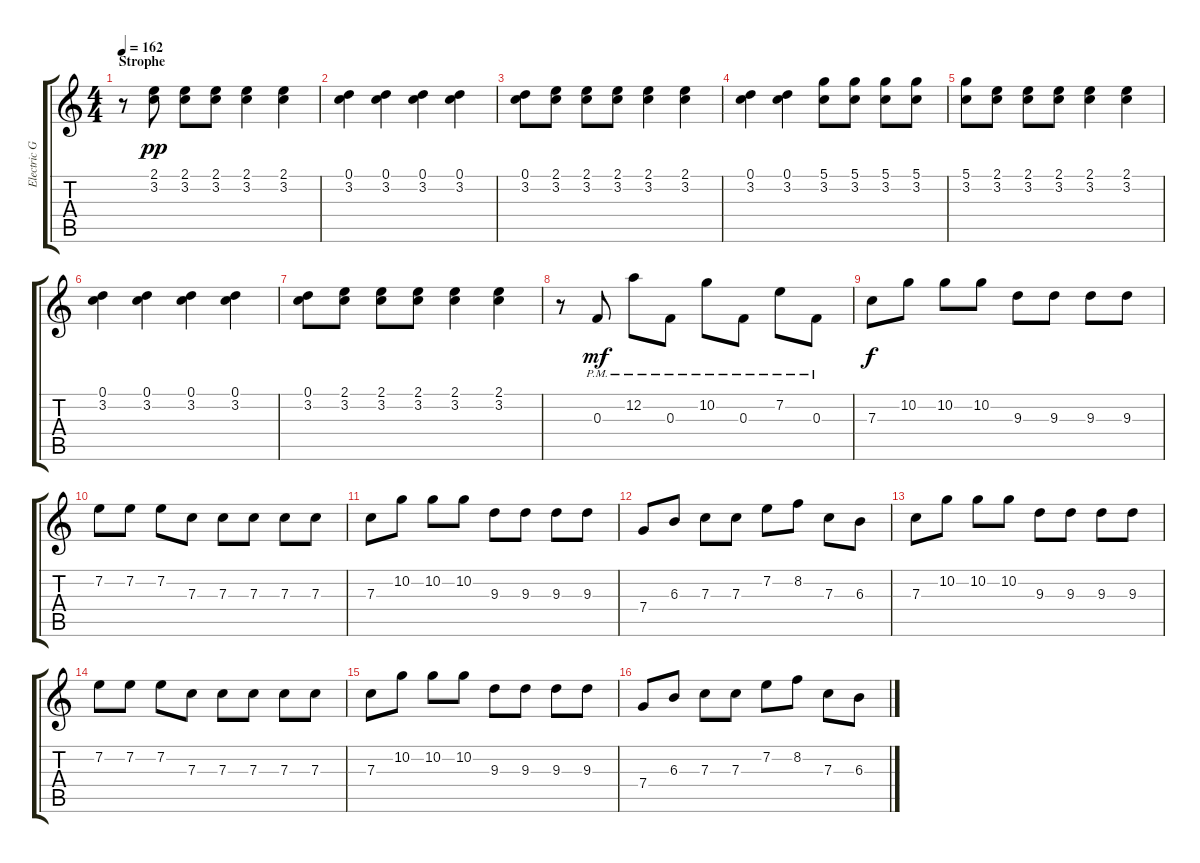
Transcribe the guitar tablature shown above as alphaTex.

\track ("Electric Guitar" "Electric G") {instrument distortionguitar}
\staff {score tabs}
\tuning (D4 A3 F3 C3 G2 C2) {hide}
\ts (4 4)
\section ("" "Strophe")
\tempo 162
\clef g2
\ks c
r.8{dy mf} (2.1 3.2).8{dy pp} (2.1 3.2).8 (2.1 3.2).8 (2.1 3.2).4 (2.1 3.2).4 |
(0.1 3.2).4 (0.1 3.2).4 (0.1 3.2).4 (0.1 3.2).4 |
(0.1 3.2).8 (2.1 3.2).8 (2.1 3.2).8 (2.1 3.2).8 (2.1 3.2).4 (2.1 3.2).4 |
(0.1 3.2).4 (0.1 3.2).4 (5.1 3.2).8 (5.1 3.2).8 (5.1 3.2).8 (5.1 3.2).8 |
(5.1 3.2).8 (2.1 3.2).8 (2.1 3.2).8 (2.1 3.2).8 (2.1 3.2).4 (2.1 3.2).4 |
(0.1 3.2).4 (0.1 3.2).4 (0.1 3.2).4 (0.1 3.2).4 |
(0.1 3.2).8 (2.1 3.2).8 (2.1 3.2).8 (2.1 3.2).8 (2.1 3.2).4 (2.1 3.2).4 |
r.8 0.3{pm}.8{dy mf} 12.2{pm}.8 0.3{pm}.8 10.2{pm}.8 0.3{pm}.8 7.2{pm}.8 0.3{pm}.8 |
7.3.8{dy f} 10.2.8 10.2.8 10.2.8 9.3.8 9.3.8 9.3.8 9.3.8 |
7.2.8 7.2.8 7.2.8 7.3.8 7.3.8 7.3.8 7.3.8 7.3.8 |
7.3.8 10.2.8 10.2.8 10.2.8 9.3.8 9.3.8 9.3.8 9.3.8 |
7.4.8 6.3.8 7.3.8 7.3.8 7.2.8 8.2.8 7.3.8 6.3.8 |
7.3.8 10.2.8 10.2.8 10.2.8 9.3.8 9.3.8 9.3.8 9.3.8 |
7.2.8 7.2.8 7.2.8 7.3.8 7.3.8 7.3.8 7.3.8 7.3.8 |
7.3.8 10.2.8 10.2.8 10.2.8 9.3.8 9.3.8 9.3.8 9.3.8 |
7.4.8 6.3.8 7.3.8 7.3.8 7.2.8 8.2.8 7.3.8 6.3.8
